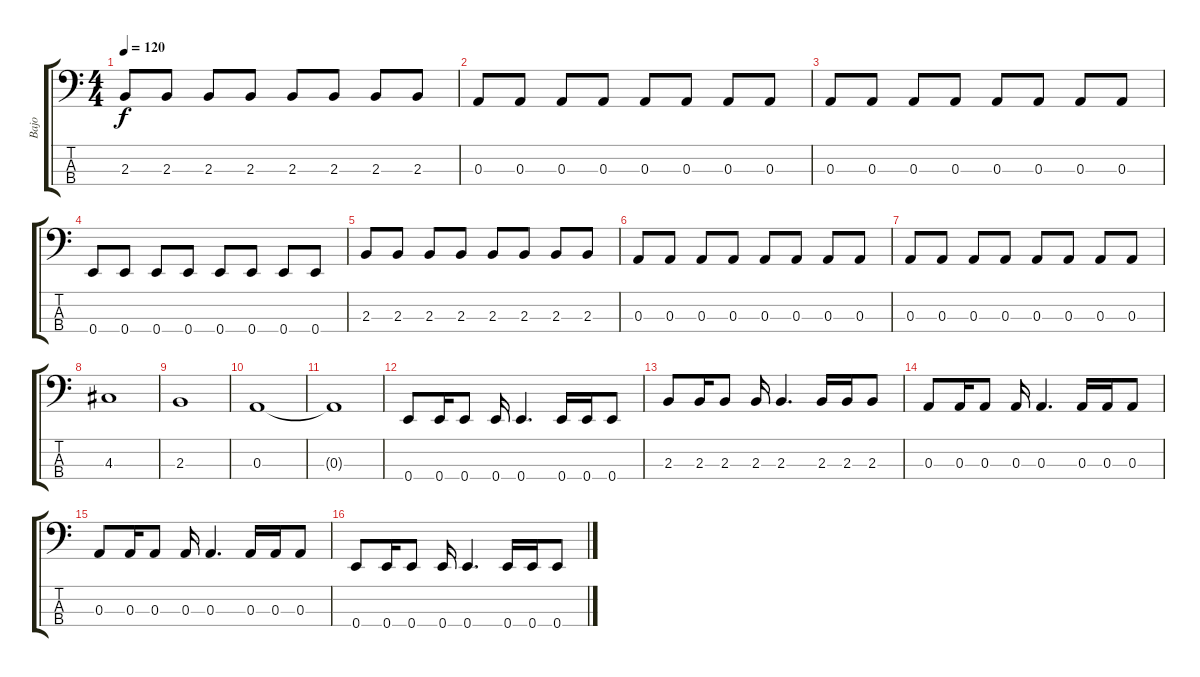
\track ("Bajo" "Bajo") {instrument electricbassfinger}
\staff {score tabs}
\tuning (G2 D2 A1 E1) {hide}
\ts (4 4)
\tempo 120
\clef f4
\ks c
2.3.8{dy f} 2.3.8 2.3.8 2.3.8 2.3.8 2.3.8 2.3.8 2.3.8 |
0.3.8 0.3.8 0.3.8 0.3.8 0.3.8 0.3.8 0.3.8 0.3.8 |
0.3.8 0.3.8 0.3.8 0.3.8 0.3.8 0.3.8 0.3.8 0.3.8 |
0.4.8 0.4.8 0.4.8 0.4.8 0.4.8 0.4.8 0.4.8 0.4.8 |
2.3.8 2.3.8 2.3.8 2.3.8 2.3.8 2.3.8 2.3.8 2.3.8 |
0.3.8 0.3.8 0.3.8 0.3.8 0.3.8 0.3.8 0.3.8 0.3.8 |
0.3.8 0.3.8 0.3.8 0.3.8 0.3.8 0.3.8 0.3.8 0.3.8 |
4.3.1 |
2.3.1 |
0.3.1 |
0.3{t}.1 |
0.4.8 0.4.16 0.4.8 0.4.16 0.4.4{d} 0.4.16 0.4.16 0.4.8 |
2.3.8 2.3.16 2.3.8 2.3.16 2.3.4{d} 2.3.16 2.3.16 2.3.8 |
0.3.8 0.3.16 0.3.8 0.3.16 0.3.4{d} 0.3.16 0.3.16 0.3.8 |
0.3.8 0.3.16 0.3.8 0.3.16 0.3.4{d} 0.3.16 0.3.16 0.3.8 |
0.4.8 0.4.16 0.4.8 0.4.16 0.4.4{d} 0.4.16 0.4.16 0.4.8
